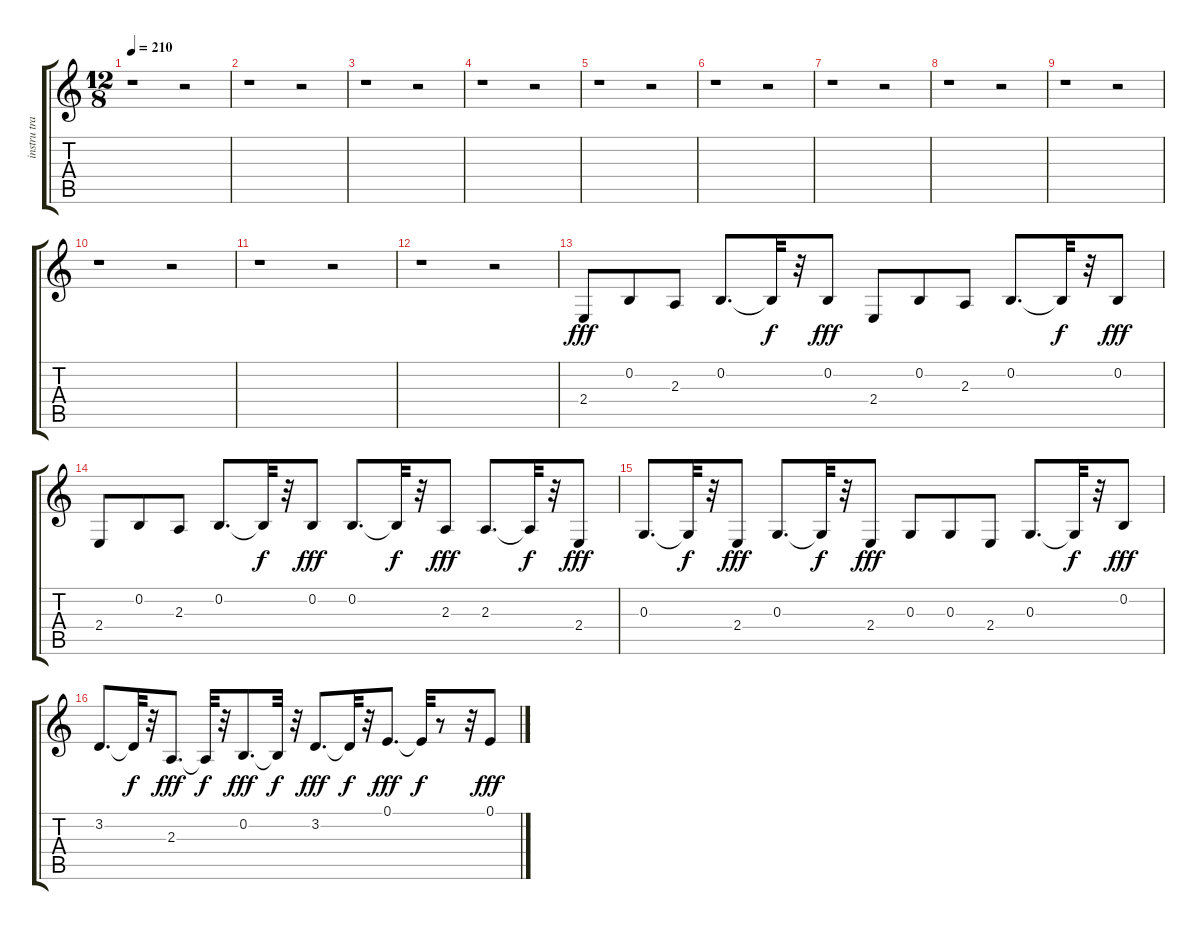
\track ("instru trad." "instru tra") {instrument shamisen}
\staff {score tabs}
\tuning (E4 B3 G3 D3 A2 E2) {hide}
\ts (12 8)
\tempo 210
\clef g2
\ks c
r.1{dy fff} r.2 |
r.1 r.2 |
r.1 r.2 |
r.1 r.2 |
r.1 r.2 |
r.1 r.2 |
r.1 r.2 |
r.1 r.2 |
r.1 r.2 |
r.1 r.2 |
r.1 r.2 |
r.1 r.2 |
2.4.8 0.2.8 2.3.8 0.2.8{d} 0.2{t}.32{dy f} r.32 0.2.8{dy fff} 2.4.8 0.2.8 2.3.8 0.2.8{d} 0.2{t}.32{dy f} r.32 0.2.8{dy fff} |
2.4.8 0.2.8 2.3.8 0.2.8{d} 0.2{t}.32{dy f} r.32 0.2.8{dy fff} 0.2.8{d} 0.2{t}.32{dy f} r.32 2.3.8{dy fff} 2.3.8{d} 2.3{t}.32{dy f} r.32 2.4.8{dy fff} |
0.3.8{d} 0.3{t}.32{dy f} r.32 2.4.8{dy fff} 0.3.8{d} 0.3{t}.32{dy f} r.32 2.4.8{dy fff} 0.3.8 0.3.8 2.4.8 0.3.8{d} 0.3{t}.32{dy f} r.32 0.2.8{dy fff} |
3.2.8{d} 3.2{t}.32{dy f} r.32 2.3.8{d dy fff} 2.3{t}.32{dy f} r.32 0.2.8{d dy fff} 0.2{t}.32{dy f} r.32 3.2.8{d dy fff} 3.2{t}.32{dy f} r.32 0.1.8{d dy fff} 0.1{t}.32{dy f} r.8 r.32 0.1.8{dy fff}
